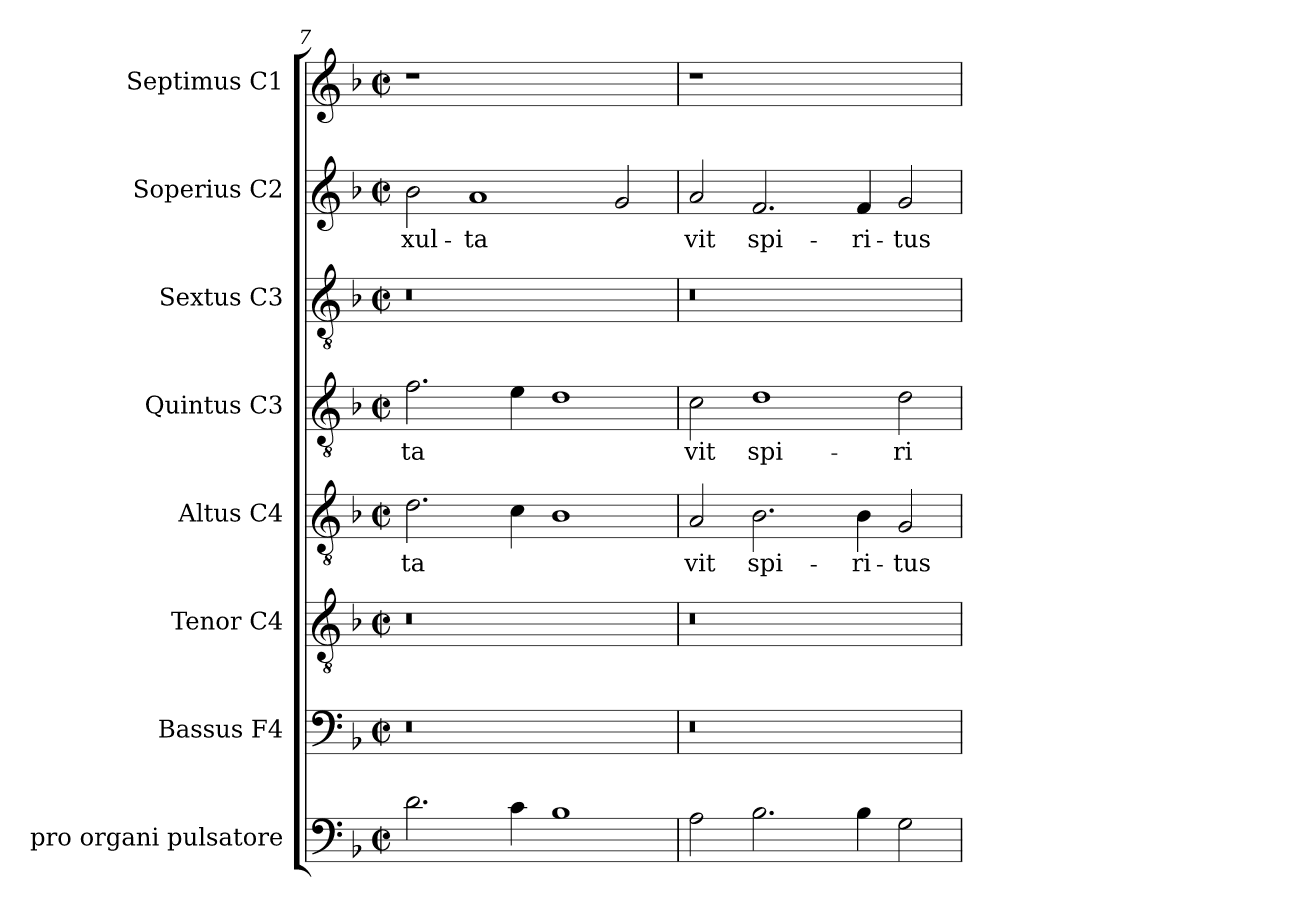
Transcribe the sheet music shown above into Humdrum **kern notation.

**kern	**text	**kern	**kern	**kern	**text	**kern	**text	**kern	**kern	**text	**kern
*part8	*part8	*part7	*part6	*part5	*part5	*part4	*part4	*part3	*part2	*part2	*part1
*staff8	*staff8	*staff7	*staff6	*staff5	*staff5	*staff4	*staff4	*staff3	*staff2	*staff2	*staff1
*I"pro organi  pulsatore	*	*I"Bassus  F4	*I"Tenor  C4	*I"Altus  C4	*	*I"Quintus  C3	*	*I"Sextus  C3	*I"Soperius  C2	*	*I"Septimus  C1
*clefF4	*	*clefF4	*clefGv2	*clefGv2	*	*clefGv2	*	*clefGv2	*clefG2	*	*clefG2
*k[b-]	*	*k[b-]	*k[b-]	*k[b-]	*	*k[b-]	*	*k[b-]	*k[b-]	*	*k[b-]
*F:	*	*F:	*F:	*F:	*	*F:	*	*F:	*F:	*	*F:
*M2/2	*	*M2/2	*M2/2	*M2/2	*	*M2/2	*	*M2/2	*M2/2	*	*M2/2
*met(c|)	*	*met(c|)	*met(c|)	*met(c|)	*	*met(c|)	*	*met(c|)	*met(c|)	*	*met(c|)
=7	=7	=7	=7	=7	=7	=7	=7	=7	=7	=7	=7
!	!LO:LY:a:cj	!	!	!	!LO:LY:b:cj	!	!LO:LY:b:cj	!	!	!LO:LY:b:cj	!
2.d\	.	0r	0r	2.d\	-ta-	2.f\	-ta-	0r	2b-\	-xul-	1r
!	!	!	!	!	!	!	!	!	!	!LO:LY:b:cj	!
.	.	.	.	.	.	.	.	.	1a	-ta-	.
!	!LO:LY:a:cj	!	!	!	!LO:LY:b:cj	!	!LO:LY:b:cj	!	!	!	!
4c\	.	.	.	4c\	--	4e\	--	.	.	.	.
!	!LO:LY:a:cj	!	!	!	!LO:LY:b:cj	!	!LO:LY:b:cj	!	!	!	!
1B-	.	.	.	1B-	--	1d	--	.	.	.	1ryy
!	!	!	!	!	!	!	!	!	!	!LO:LY:b:cj	!
.	.	.	.	.	.	.	.	.	2g/	--	.
=8	=8	=8	=8	=8	=8	=8	=8	=8	=8	=8	=8
!	!LO:LY:a:cj	!	!	!	!LO:LY:b:cj	!	!LO:LY:b:cj	!	!	!LO:LY:b:cj	!
2A\	.	0r	0r	2A/	-vit	2c\	-vit	0r	2a/	-vit	1r
!	!LO:LY:a:cj	!	!	!	!LO:LY:b:cj	!	!LO:LY:b:cj	!	!	!LO:LY:b:cj	!
2.B-\	.	.	.	2.B-\	spi-	1d	spi-	.	2.f/	spi-	.
.	.	.	.	.	.	.	.	.	.	.	1ryy
!	!LO:LY:a:cj	!	!	!	!LO:LY:b:cj	!	!	!	!	!LO:LY:b:cj	!
4B-\	.	.	.	4B-\	-ri-	.	.	.	4f/	-ri-	.
!	!LO:LY:a:cj	!	!	!	!LO:LY:b:cj	!	!LO:LY:b:cj	!	!	!LO:LY:b:cj	!
2G\	.	.	.	2G/	-tus	2d\	-ri-	.	2g/	-tus	.
=	=	=	=	=	=	=	=	=	=	=	=
*-	*-	*-	*-	*-	*-	*-	*-	*-	*-	*-	*-
